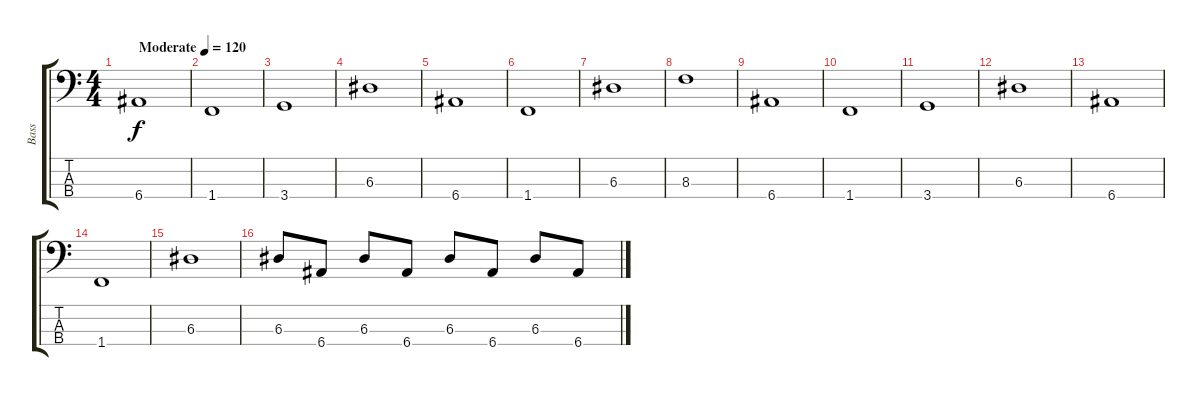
\track ("Bass" "Bass") {instrument electricbassfinger}
\staff {score tabs}
\tuning (G2 D2 A1 E1) {hide}
\ts (4 4)
\tempo (120 "Moderate")
\clef f4
\ks c
6.4.1{dy f instrument electricbassfinger} |
1.4.1 |
3.4.1 |
6.3.1 |
6.4.1 |
1.4.1 |
6.3.1 |
8.3.1 |
6.4.1 |
1.4.1 |
3.4.1 |
6.3.1 |
6.4.1 |
1.4.1 |
6.3.1 |
6.3.8 6.4.8 6.3.8 6.4.8 6.3.8 6.4.8 6.3.8 6.4.8
